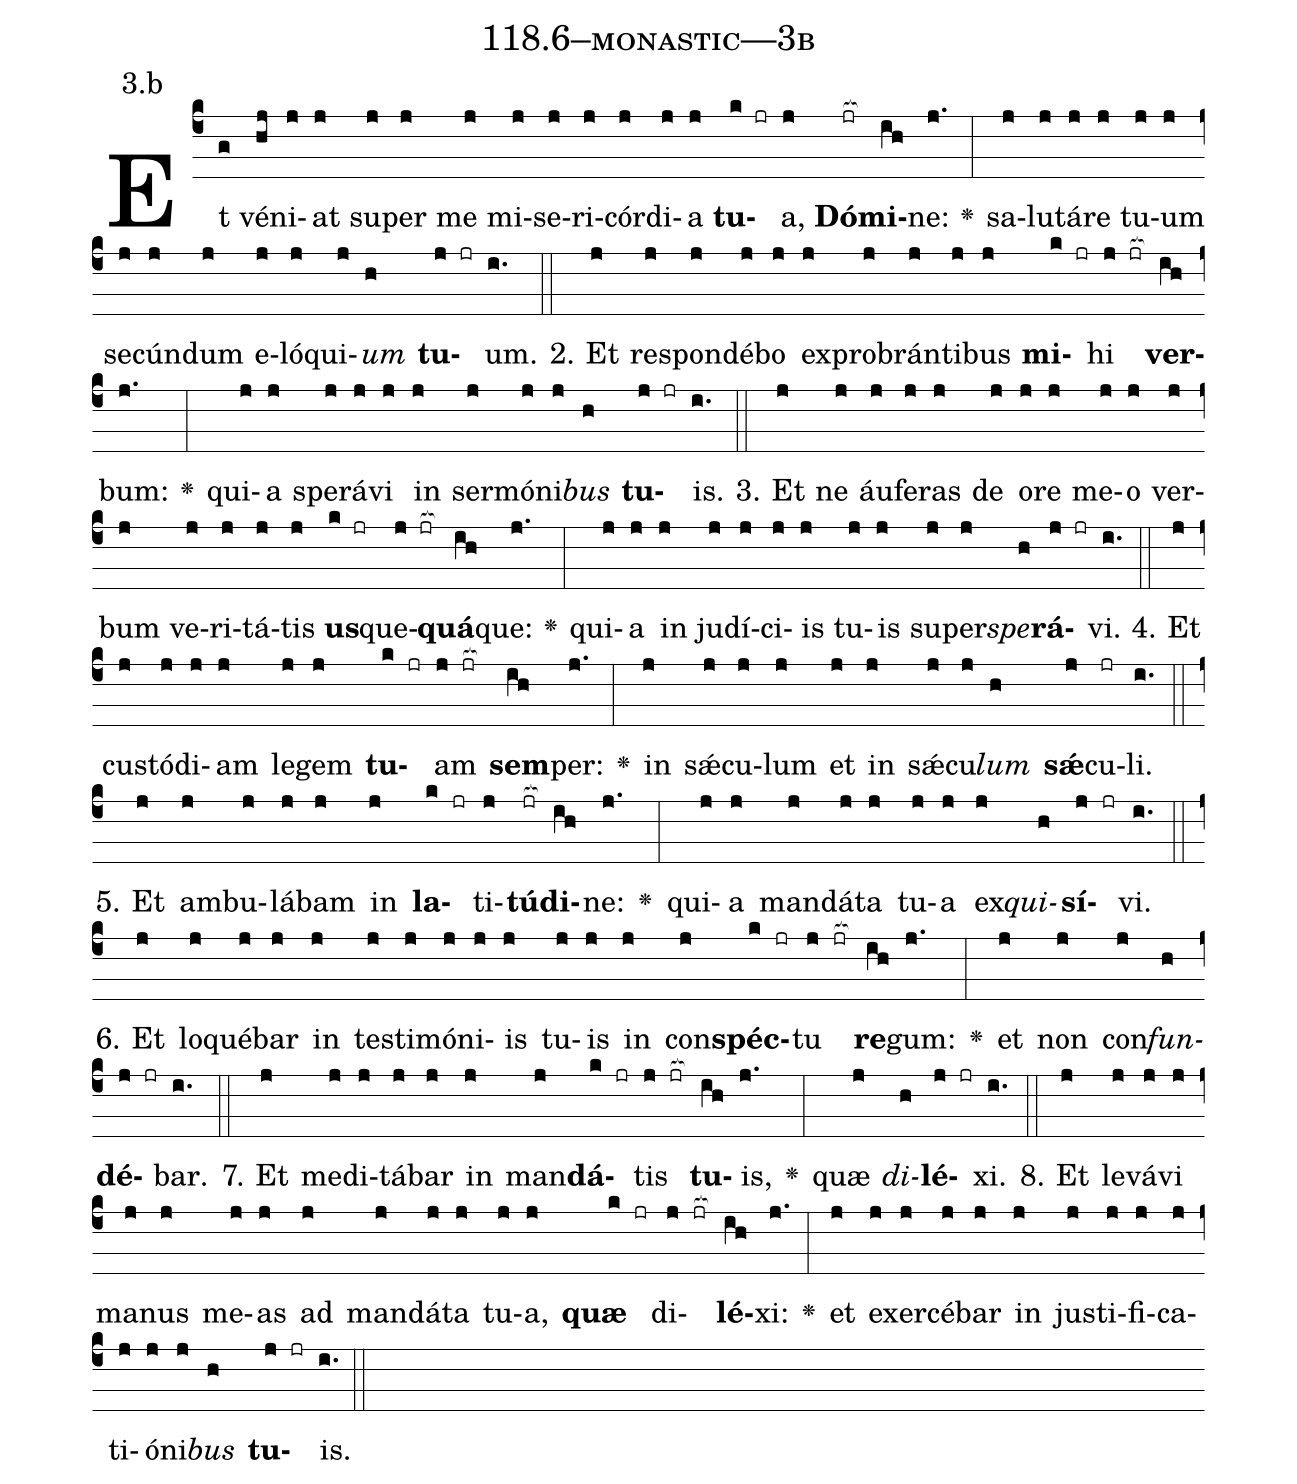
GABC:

name: 118.6--monastic---3b;
annotation: 3.b;
%%
(c4)Et(g) vé(hj)ni(j)at(j) su(j)per(j) me(j) mi(j)se(j)ri(j)cór(j)di(j)a(j) <b>tu</b>(k jr)a,(j) <b>Dó</b>(jr[ocb:1{])<b>mi</b>(ih[ocb:0}])ne:(j.) <v>\greheightstar</v>(:) sa(j)lu(j)tá(j)re(j) tu(j)um(j) se(j)cún(j)dum(j) e(j)ló(j)qui(j)<i>um</i>(h) <b>tu</b>(j jr)um.(i.) (::)
2. Et(j) re(j)spon(j)dé(j)bo(j) ex(j)pro(j)brán(j)ti(j)bus(j) <b>mi</b>(k jr)hi(j jr[ocb:1{]) <b>ver</b>(ih[ocb:0}])bum:(j.) <v>\greheightstar</v>(:) qui(j)a(j) spe(j)rá(j)vi(j) in(j) ser(j)mó(j)ni(j)<i>bus</i>(h) <b>tu</b>(j jr)is.(i.) (::)
3. Et(j) ne(j) áu(j)fe(j)ras(j) de(j) o(j)re(j) me(j)o(j) ver(j)bum(j) ve(j)ri(j)tá(j)tis(j) <b>us</b>(k jr)que(j jr[ocb:1{])<b>quá</b>(ih[ocb:0}])que:(j.) <v>\greheightstar</v>(:) qui(j)a(j) in(j) ju(j)dí(j)ci(j)is(j) tu(j)is(j) su(j)per(j)<i>spe</i>(h)<b>rá</b>(j jr)vi.(i.) (::)
4. Et(j) cus(j)tó(j)di(j)am(j) le(j)gem(j) <b>tu</b>(k jr)am(j jr[ocb:1{]) <b>sem</b>(ih[ocb:0}])per:(j.) <v>\greheightstar</v>(:) in(j) sǽ(j)cu(j)lum(j) et(j) in(j) sǽ(j)cu(j)<i>lum</i>(h) <b>sǽ</b>(j)cu(jr)li.(i.) (::)
5. Et(j) am(j)bu(j)lá(j)bam(j) in(j) <b>la</b>(k jr)ti(j)<b>tú</b>(jr[ocb:1{])<b>di</b>(ih[ocb:0}])ne:(j.) <v>\greheightstar</v>(:) qui(j)a(j) man(j)dá(j)ta(j) tu(j)a(j) ex(j)<i>qui</i>(h)<b>sí</b>(j jr)vi.(i.) (::)
6. Et(j) lo(j)qué(j)bar(j) in(j) tes(j)ti(j)mó(j)ni(j)is(j) tu(j)is(j) in(j) con(j)<b>spéc</b>(k jr)tu(j jr[ocb:1{]) <b>re</b>(ih[ocb:0}])gum:(j.) <v>\greheightstar</v>(:) et(j) non(j) con(j)<i>fun</i>(h)<b>dé</b>(j jr)bar.(i.) (::)
7. Et(j) me(j)di(j)tá(j)bar(j) in(j) man(j)<b>dá</b>(k jr)tis(j jr[ocb:1{]) <b>tu</b>(ih[ocb:0}])is,(j.) <v>\greheightstar</v>(:) quæ(j) <i>di</i>(h)<b>lé</b>(j jr)xi.(i.) (::)
8. Et(j) le(j)vá(j)vi(j) ma(j)nus(j) me(j)as(j) ad(j) man(j)dá(j)ta(j) tu(j)a,(j) <b>quæ</b>(k jr) di(j jr[ocb:1{])<b>lé</b>(ih[ocb:0}])xi:(j.) <v>\greheightstar</v>(:) et(j) ex(j)er(j)cé(j)bar(j) in(j) jus(j)ti(j)fi(j)ca(j)ti(j)ó(j)ni(j)<i>bus</i>(h) <b>tu</b>(j jr)is.(i.) (::)
